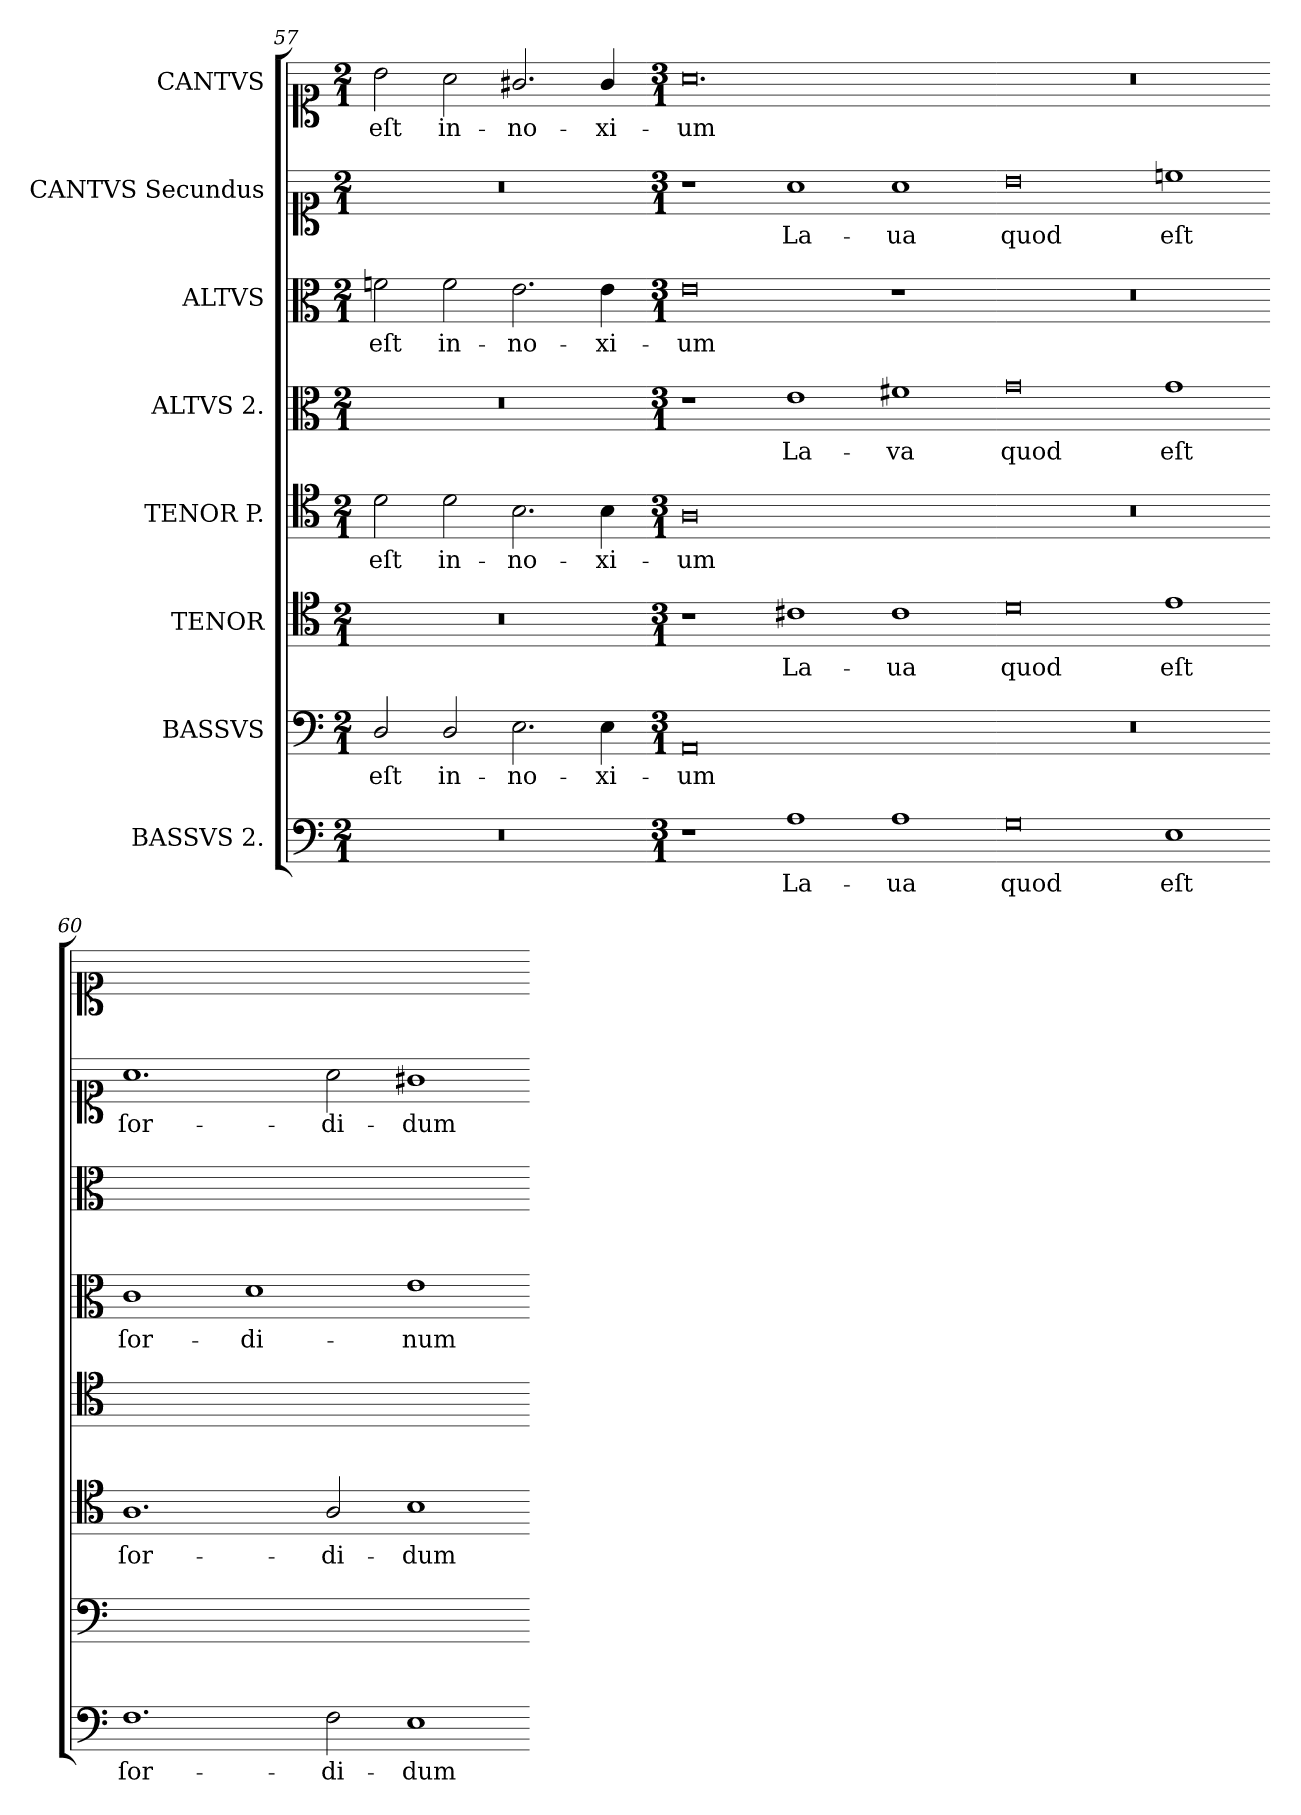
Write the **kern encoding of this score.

**kern	**text	**kern	**text	**kern	**text	**kern	**text	**kern	**text	**kern	**text	**kern	**text	**kern	**text
*part8	*part8	*part7	*part7	*part6	*part6	*part5	*part5	*part4	*part4	*part3	*part3	*part2	*part2	*part1	*part1
*staff8	*staff8	*staff7	*staff7	*staff6	*staff6	*staff5	*staff5	*staff4	*staff4	*staff3	*staff3	*staff2	*staff2	*staff1	*staff1
*I"BASSVS 2.	*	*I"BASSVS	*	*I"TENOR	*	*I"TENOR P.	*	*I"ALTVS 2.	*	*I"ALTVS	*	*I"CANTVS Secundus	*	*I"CANTVS	*
*clefF4	*	*clefF4	*	*clefC4	*	*clefC4	*	*clefC3	*	*clefC3	*	*clefC1	*	*clefC1	*
*k[]	*	*k[]	*	*k[]	*	*k[]	*	*k[]	*	*k[]	*	*k[]	*	*k[]	*
*M2/1	*	*M2/1	*	*M2/1	*	*M2/1	*	*M2/1	*	*M2/1	*	*M2/1	*	*M2/1	*
=57	=57	=57	=57	=57	=57	=57	=57	=57	=57	=57	=57	=57	=57	=57	=57
0r	.	2D/	eſt	0r	.	2d\	eſt	0r	.	2fn\	eſt	0r	.	2b\	eſt
.	.	2D/	in-	.	.	2d\	in-	.	.	2f\	in-	.	.	2a\	in-
.	.	2.E\	-no-	.	.	2.B\	-no-	.	.	2.e\	-no-	.	.	2.g#X/	-no-
.	.	4E\	-xi-	.	.	4B\	-xi-	.	.	4e\	-xi-	.	.	4g#/	-xi-
=58-	=58-	=58-	=58-	=58-	=58-	=58-	=58-	=58-	=58-	=58-	=58-	=58-	=58-	=58-	=58-
*M3/1	*	*M3/1	*	*M3/1	*	*M3/1	*	*M3/1	*	*M3/1	*	*M3/1	*	*M3/1	*
!	!	!LO:N:vis=0	!	!	!	!LO:N:vis=0	!	!	!	!	!	!	!	!	!
1r	.	0.AA	-um	1r	.	0.A	-um	1r	.	0e	-um	1r	.	0.a	-um
1A	La-	.	.	1c#X	La-	.	.	1e	La-	.	.	1a	La-	.	.
1A	-ua	.	.	1c#	-ua	.	.	1f#X	-va	1r	.	1a	-ua	.	.
=59-	=59-	=59-	=59-	=59-	=59-	=59-	=59-	=59-	=59-	=59-	=59-	=59-	=59-	=59-	=59-
!	!	!LO:N:vis=00	!	!	!	!LO:N:vis=00	!	!	!	!LO:N:vis=00	!	!	!	!LO:N:vis=00	!
0G	quod	1%3r	.	0d	quod	1%3r	.	0g	quod	1%3r	.	0b	quod	1%3r	.
1E	eſt	.	.	1e	eſt	.	.	1g	eſt	.	.	1ccn	eſt	.	.
=60-	=60-	=60-	=60-	=60-	=60-	=60-	=60-	=60-	=60-	=60-	=60-	=60-	=60-	=60-	=60-
1.F	ſor-	1%3ryy	.	1.A	ſor-	1%3ryy	.	1c	ſor-	1%3ryy	.	1.a	ſor-	1%3ryy	.
.	.	.	.	.	.	.	.	1d	-di-	.	.	.	.	.	.
2F\	-di-	.	.	2A/	-di-	.	.	.	.	.	.	2a\	-di-	.	.
1E	-dum	.	.	1B	-dum	.	.	1e	-num	.	.	1g#X	-dum	.	.
=-	=-	=-	=-	=-	=-	=-	=-	=-	=-	=-	=-	=-	=-	=-	=-
*-	*-	*-	*-	*-	*-	*-	*-	*-	*-	*-	*-	*-	*-	*-	*-
